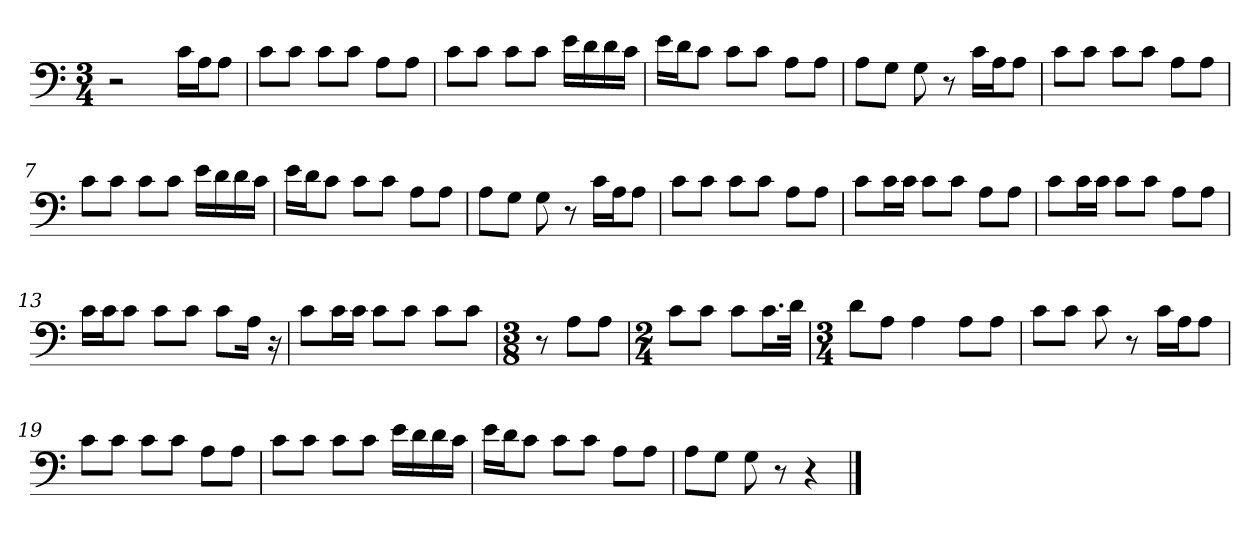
**kern
*part1
*staff1
*clefF4
*k[]
*M3/4
=1
2r
16c\LL
16A\J
8A\J
=2
8c\L
8c\J
8c\L
8c\J
8A\L
8A\J
=3
8c\L
8c\J
8c\L
8c\J
16e\LL
16d\
16d\
16c\JJ
=4
16e\LL
16d\J
8c\J
8c\L
8c\J
8A\L
8A\J
=5
8A\L
8G\J
8G\
8r
16c\LL
16A\J
8A\J
=6
8c\L
8c\J
8c\L
8c\J
8A\L
8A\J
=7
8c\L
8c\J
8c\L
8c\J
16e\LL
16d\
16d\
16c\JJ
=8
16e\LL
16d\J
8c\J
8c\L
8c\J
8A\L
8A\J
=9
8A\L
8G\J
8G\
8r
16c\LL
16A\J
8A\J
=10
8c\L
8c\J
8c\L
8c\J
8A\L
8A\J
=11
8c\L
16c\L
16c\JJ
8c\L
8c\J
8A\L
8A\J
=12
8c\L
16c\L
16c\JJ
8c\L
8c\J
8A\L
8A\J
=13
16c\LL
16c\J
8c\J
8c\L
8c\J
8c\L
16A\Jk
16r
=14
8c\L
16c\L
16c\JJ
8c\L
8c\J
8c\L
8c\J
=15
*M3/8
8r
8A\L
8A\J
=16
*M2/4
8c\L
8c\J
8c\L
16.c\L
32d\JJk
=17
*M3/4
8d\L
8A\J
4A\
8A\L
8A\J
=18
8c\L
8c\J
8c\
8r
16c\LL
16A\J
8A\J
=19
8c\L
8c\J
8c\L
8c\J
8A\L
8A\J
=20
8c\L
8c\J
8c\L
8c\J
16e\LL
16d\
16d\
16c\JJ
=21
16e\LL
16d\J
8c\J
8c\L
8c\J
8A\L
8A\J
=22
8A\L
8G\J
8G\
8r
4r
==
*-
